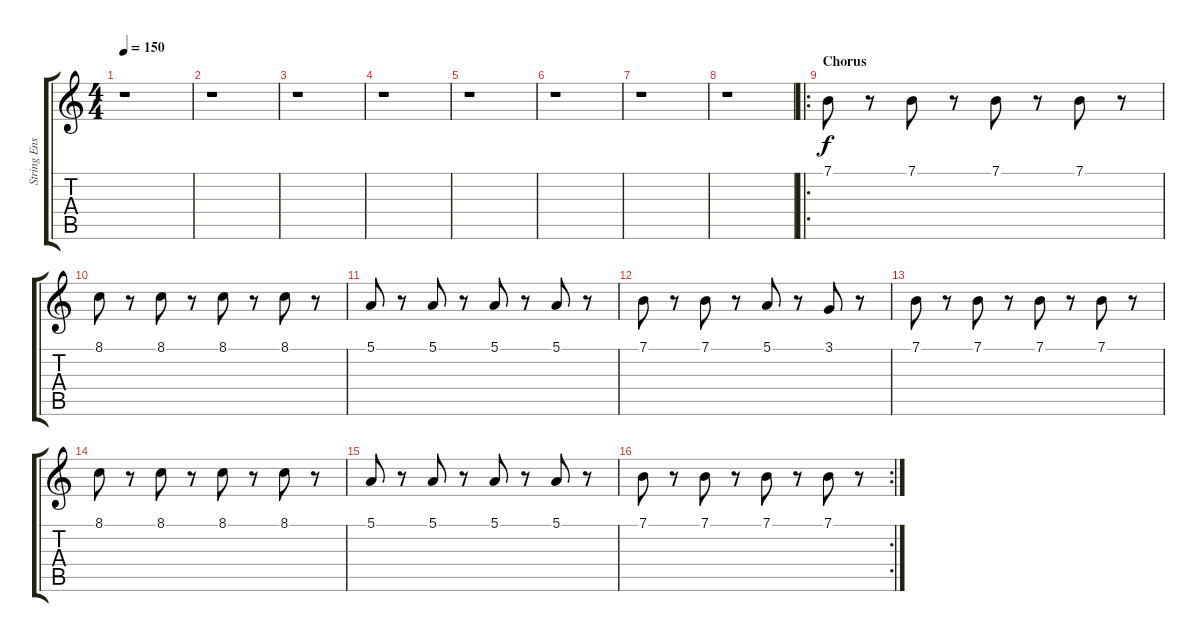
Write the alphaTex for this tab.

\track ("String Ensemble I" "String Ens") {instrument stringensemble1}
\staff {score tabs}
\tuning (E4 B3 G3 D3 A2 E2) {hide}
\ts (4 4)
\tempo 150
\clef g2
\ks c
r.1{dy f} |
r.1 |
r.1 |
r.1 |
r.1 |
r.1 |
r.1 |
r.1 |
\ro
\section ("" "Chorus")
7.1.8 r.8 7.1.8 r.8 7.1.8 r.8 7.1.8 r.8 |
8.1.8 r.8 8.1.8 r.8 8.1.8 r.8 8.1.8 r.8 |
5.1.8 r.8 5.1.8 r.8 5.1.8 r.8 5.1.8 r.8 |
7.1.8 r.8 7.1.8 r.8 5.1.8 r.8 3.1.8 r.8 |
7.1.8 r.8 7.1.8 r.8 7.1.8 r.8 7.1.8 r.8 |
8.1.8 r.8 8.1.8 r.8 8.1.8 r.8 8.1.8 r.8 |
5.1.8 r.8 5.1.8 r.8 5.1.8 r.8 5.1.8 r.8 |
\rc 2
7.1.8 r.8 7.1.8 r.8 7.1.8 r.8 7.1.8 r.8
